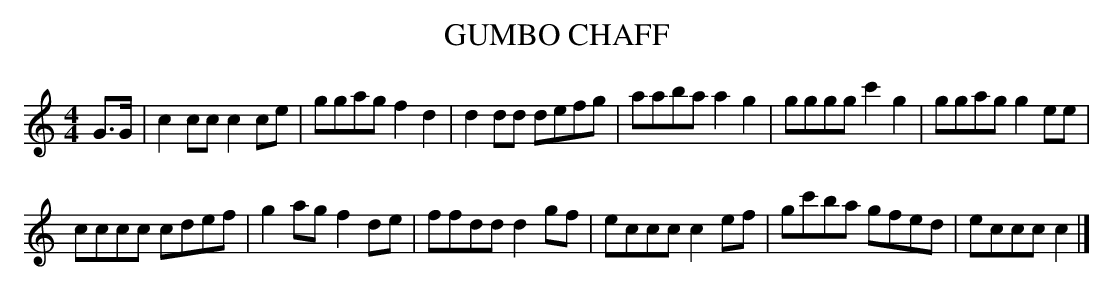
X:1
T: GUMBO CHAFF
M: 4/4
L: 1/8
K: C
G>G |\
c2cc c2ce | ggag f2d2 |\
d2dd defg | aaba a2g2 |\
gggg c'2g2 | ggag g2ee |
cccc cdef | g2ag f2de |\
ffdd d2gf | eccc c2ef |\
gc'ba gfed | eccc c2 |]
